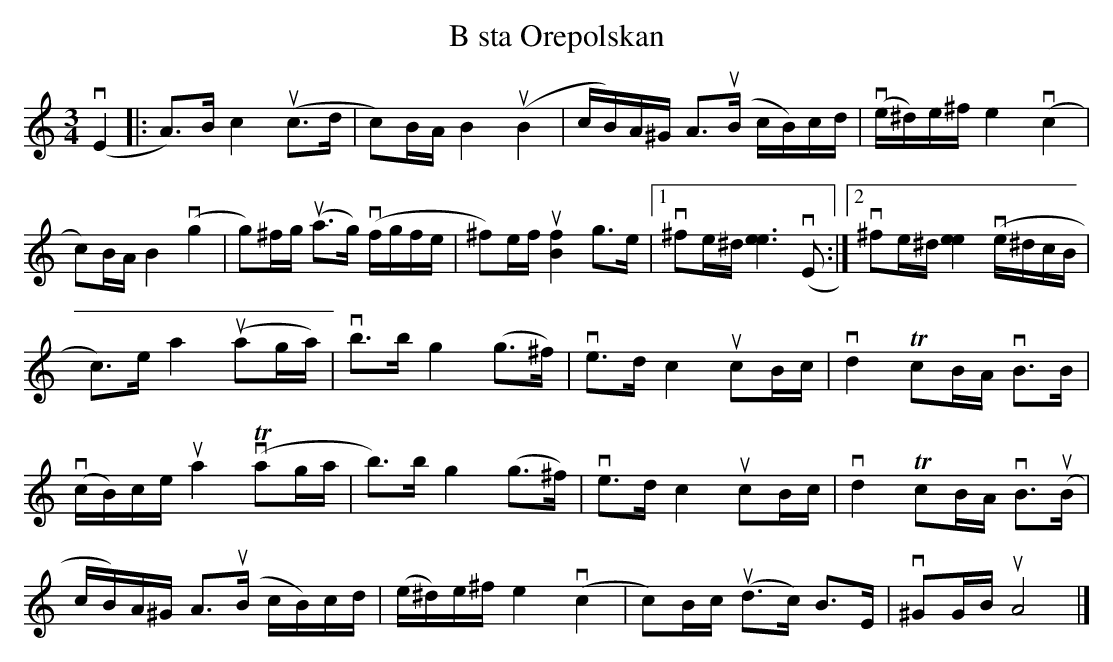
X:1
T: B sta Orepolskan
M: 3/4
L: 1/8
K: Am
v(E2 |: A)>B c2 u(c>d | c)B/A/ B2 u(B2 | c/B/)A/^G/ A>u(B c/B/)c/d/ | v(e/^d/)e/^f/ e2 v(c2 |
c)B/A/ B2 v(g2 | g)^f/g/ u(a>g) v(f/g/f/e/ | ^f)e/f/ u[f2B2] g>e |1 v^fe/^d/ [e3e3] v(E :|2 v^fe/^d/ [e2e2] v(e/^d/c/B/ |
c)>e a2 u(ag/a/) | vb>b g2 (g>^f) | ve>d c2 ucB/c/ | vd2 TcB/A/ vB>B |
v(c/B/)c/e/ ua2 v(Tag/a/ | b)>b g2 (g>^f) | ve>d c2 ucB/c/ | vd2 TcB/A/ vB>u(B |
c/B/)A/^G/ A>u(B c/B/)c/d/ | (e/^d/)e/^f/ e2 v(c2 |c)B/c/ u(d>c) B>E | v^GG/B/ uA4 |]
